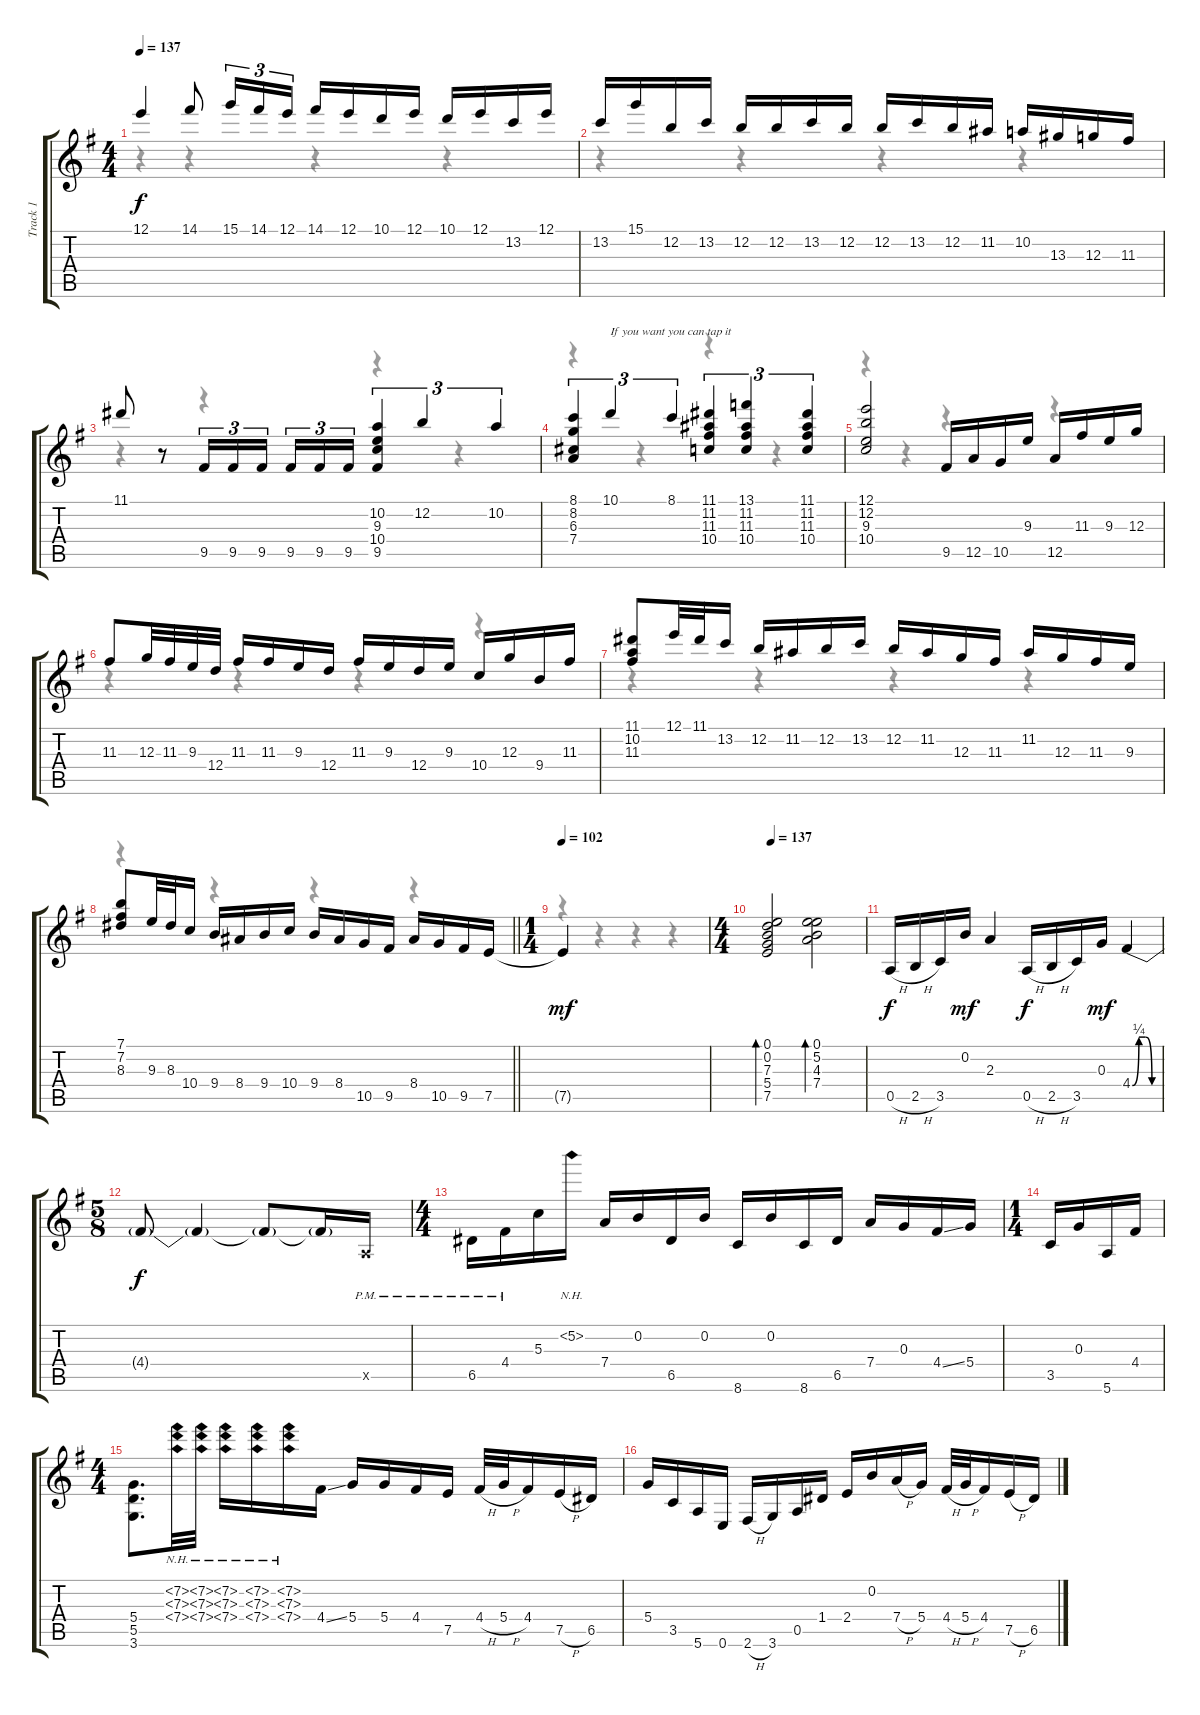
\track ("Track 1" "Track 1") {instrument acousticguitarnylon}
\staff {score tabs}
\tuning (E4 B3 G3 D3 A2 E2) {hide}
\voice
\ts (4 4)
\tempo 137
\clef g2
\ks eminor
12.1.4{dy f} 14.1.8 15.1.16{tu (3 2)} 14.1.16{tu (3 2)} 12.1.16{tu (3 2)} 14.1.16 12.1.16 10.1.16 12.1.16 10.1.16 12.1.16 13.2.16 12.1.16 |
13.2.16 15.1.16 12.2.16 13.2.16 12.2.16 12.2.16 13.2.16 12.2.16 12.2.16 13.2.16 12.2.16 11.2.16 10.2.16 13.3.16 12.3.16 11.3.16 |
11.1.8 r.8 9.5.16{tu (3 2)} 9.5.16{tu (3 2)} 9.5.16{tu (3 2)} 9.5.16{tu (3 2)} 9.5.16{tu (3 2)} 9.5.16{tu (3 2)} (10.2 9.3 10.4 9.5).4{tu (3 2)} 12.2.4{tu (3 2)} 10.2.4{tu (3 2)} |
(8.1 8.2 6.3 7.4).4{tu (3 2)} 10.1.4{tu (3 2) txt "If you want you can tap it"} 8.1.4{tu (3 2)} (11.1 11.2 11.3 10.4).4{tu (3 2)} (13.1 11.2 11.3 10.4).4{tu (3 2)} (11.1 11.2 11.3 10.4).4{tu (3 2)} |
(12.1 12.2 9.3 10.4).2 9.5.16 12.5.16 10.5.16 9.3.16 12.5.16 11.3.16 9.3.16 12.3.16 |
11.3.8 12.3.32 11.3.32 9.3.32 12.4.32 11.3.16 11.3.16 9.3.16 12.4.16 11.3.16 9.3.16 12.4.16 9.3.16 10.4.16 12.3.16 9.4.16 11.3.16 |
(11.1 10.2 11.3).8 12.1.32 11.1.32 13.2.16 12.2.16 11.2.16 12.2.16 13.2.16 12.2.16 11.2.16 12.3.16 11.3.16 11.2.16 12.3.16 11.3.16 9.3.16 |
\barLineRight lightlight
(7.1 7.2 8.3).8 9.3.32 8.3.32 10.4.16 9.4.16 8.4.16 9.4.16 10.4.16 9.4.16 8.4.16 10.5.16 9.5.16 8.4.16 10.5.16 9.5.16 7.5.16 |
\ts (1 4)
\tempo 102
7.5{t}.4{dy mf} |
\ts (4 4)
\tempo 137
(0.1 0.2 7.3 5.4 7.5).2{bd 480} (0.1 5.2 4.3 7.4).2{bd 480} |
0.5{h}.16{dy f} 2.5{h}.16 3.5.16 0.2.16{dy mf} 2.3.4 0.5{h}.16{dy f} 2.5{h}.16 3.5.16 0.3.16{dy mf} 4.4{be (custom 0 0 15 1 30 1 45 0 60 0)}.4 |
\ts (5 8)
4.4{t}.8{dy f} 4.4{t}.4 4.4{t}.8 4.4{t}.16 0.5{pm x}.16 |
\ts (4 4)
6.5{pm}.16 4.4{pm}.16 5.3.16 5.2{nh}.16 7.4.16 0.2.16 6.5.16 0.2.16 8.6.16 0.2.16 8.6.16 6.5.16 7.4.16 0.3.16 4.4{ss}.16 5.4.16 |
\ts (1 4)
3.5.16 0.3.16 5.6.16 4.4.16 |
\ts (4 4)
(5.4 5.5 3.6).8{d} (7.2{nh} 7.3{nh} 7.4{nh}).32 (7.2{nh} 7.3{nh} 7.4{nh}).32 (7.2{nh} 7.3{nh} 7.4{nh}).16 (7.2{nh} 7.3{nh} 7.4{nh}).16 (7.2{nh} 7.3{nh} 7.4{nh}).16 4.4{ss}.16 5.4.16 5.4.16 4.4.16 7.5.16 4.4{h}.32 5.4{h}.32 4.4.16 7.5{h}.16 6.5.16 |
5.4.16 3.5.16 5.6.16 0.6.16 2.6{h}.16 3.6.16 0.5.16 1.4.16 2.4.16 0.2.16 7.4{h}.16 5.4.16 4.4{h}.32 5.4{h}.32 4.4.16 7.5{h}.16 6.5.16
\voice
\clef g2
\ottava regular
\simile none
\ks eminor
r.4{dy f} r.4 r.4 r.4 |
r.4 r.4 r.4 r.4 |
r.4 r.4 r.4 r.4 |
r.4 r.4 r.4 r.4 |
r.4 r.4 r.4 r.4 |
r.4 r.4 r.4 r.4 |
r.4 r.4 r.4 r.4 |
\barLineRight lightlight
r.4 r.4 r.4 r.4 |
r.4 r.4 r.4 r.4 |
|
|
|
|
|
|
